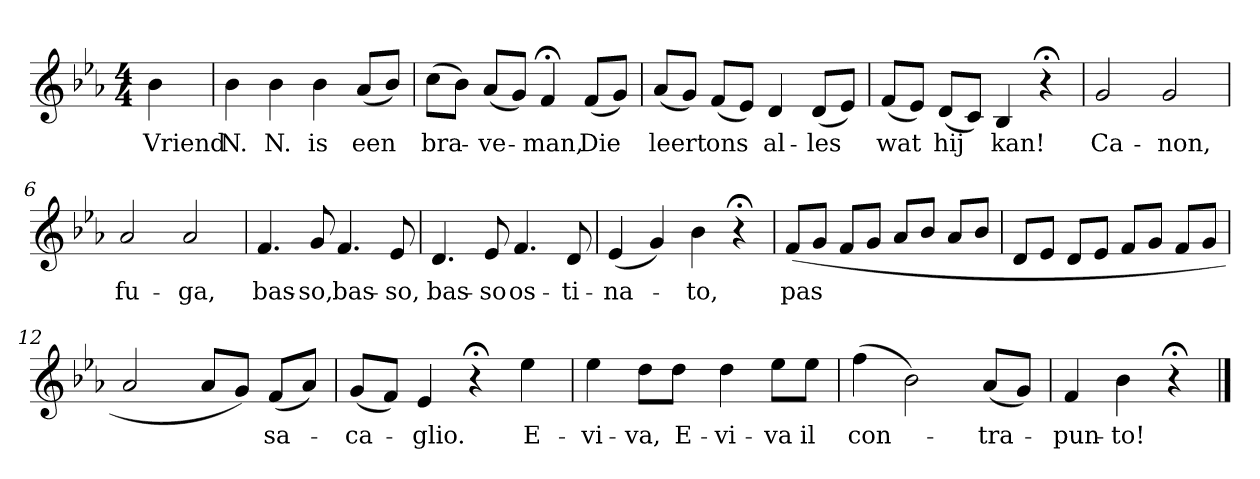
**kern	**text
*part1	*part1
*staff1	*staff1
*k[b-e-a-]	*
*E-:	*
*M4/4	*
*MM120	*
=	=
4b-	Vriend
=1	=1
4b-	N.
4b-	N.
4b-	is
(8a-L	een
8b-J)	.
=2	=2
(8ccL	bra-
8b-J)	.
(8a-L	-ve-
8gJ)	.
4f;<	-man,
(8fL	Die
8gJ)	.
=3	=3
(8a-L	leert
8gJ)	.
(8fL	ons
8e-J)	.
4d	al-
(8dL	-les
8e-J)	.
=4	=4
(8fL	wat
8e-J)	.
(8dL	hij
8cJ)	.
4B-	kan!
4r;<	.
=5	=5
2g	Ca-
2g	-non,
=6	=6
2a-	fu-
2a-	-ga,
=7	=7
4.f	bas-
8g	-so,
4.f	bas-
8e-	-so,
=8	=8
4.d	bas-
8e-	-so
4.f	os-
8d	-ti-
=9	=9
(4e-	-na-
4g)	.
4b-	-to,
4r;<	.
=10	=10
(8fL	pas
8gJ	.
8fL	.
8gJ	.
8a-L	.
8b-J	.
8a-L	.
8b-J	.
=11	=11
8dL	.
8e-J	.
8dL	.
8e-J	.
8fL	.
8gJ	.
8fL	.
8gJ	.
=12	=12
2a-	.
8a-L	.
8gJ)	.
(8fL	sa-
8a-J)	.
=13	=13
(8gL	-ca-
8fJ)	.
4e-	-glio.
4r;<	.
4ee-	E-
=14	=14
4ee-	-vi-
8ddL	-va,
8ddJ	E-
4dd	-vi-
8ee-L	-va
8ee-J	il
=15	=15
(4ff	con-
2b-)	.
(8a-L	-tra-
8gJ)	.
=16	=16
4f	-pun-
4b-	-to!
4r;<	.
==	==
*-	*-
